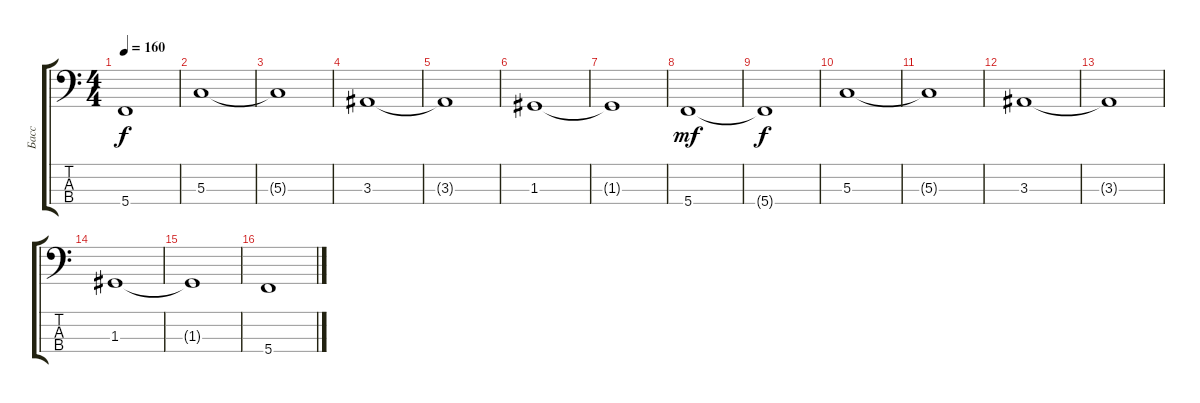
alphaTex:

\track ("Басс" "Басс") {instrument electricbassfinger}
\staff {score tabs}
\tuning (F2 C2 G1 C1) {hide}
\ts (4 4)
\tempo 160
\clef f4
\ks c
5.4{t}.1{dy f} |
5.3.1 |
5.3{t}.1 |
3.3.1 |
3.3{t}.1 |
1.3.1 |
1.3{t}.1 |
5.4.1{dy mf} |
5.4{t}.1{dy f} |
5.3.1 |
5.3{t}.1 |
3.3.1 |
3.3{t}.1 |
1.3.1 |
1.3{t}.1 |
5.4.1
